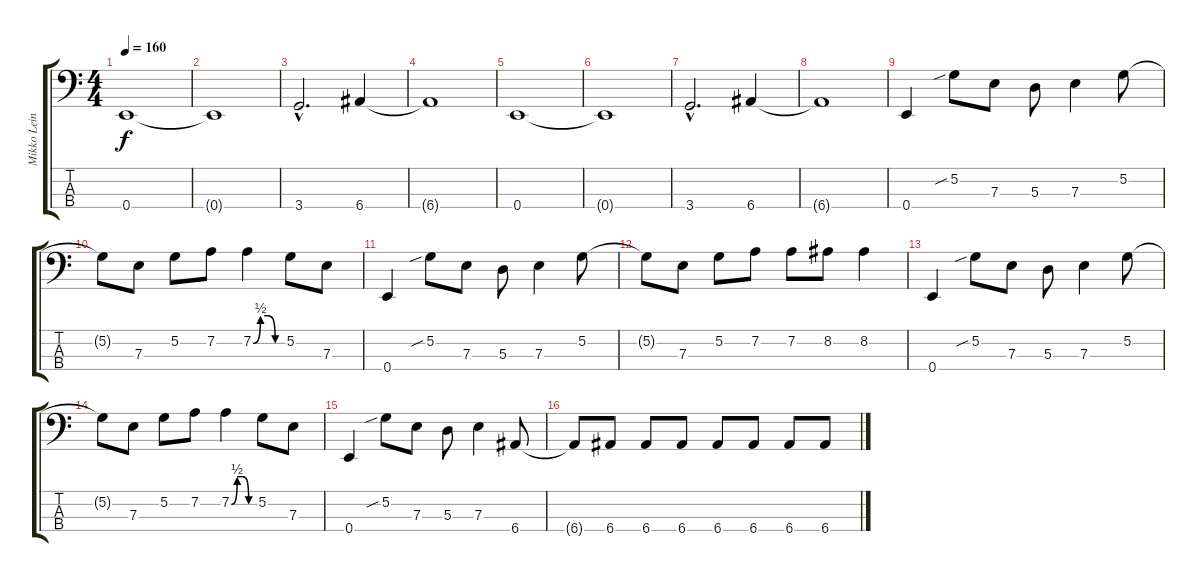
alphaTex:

\track ("Mikko Leinonen" "Mikko Lein") {instrument electricbasspick}
\staff {score tabs}
\tuning (G2 D2 A1 E1) {hide}
\ts (4 4)
\tempo 160
\clef f4
\ks c
0.4.1{dy f} |
0.4{t}.1 |
3.4{hac}.2{d} 6.4.4 |
6.4{t}.1 |
0.4.1 |
0.4{t}.1 |
3.4{hac}.2{d} 6.4.4 |
6.4{t}.1 |
0.4.4 5.2{sib}.8 7.3.8 5.3.8 7.3.4 5.2.8 |
5.2{t}.8 7.3.8 5.2.8 7.2.8 7.2{be (custom 0 0 15 2 30 2 45 0 60 0)}.4 5.2.8 7.3.8 |
0.4.4 5.2{sib}.8 7.3.8 5.3.8 7.3.4 5.2.8 |
5.2{t}.8 7.3.8 5.2.8 7.2.8 7.2.8 8.2.8 8.2.4 |
0.4.4 5.2{sib}.8 7.3.8 5.3.8 7.3.4 5.2.8 |
5.2{t}.8 7.3.8 5.2.8 7.2.8 7.2{be (custom 0 0 15 2 30 2 45 0 60 0)}.4 5.2.8 7.3.8 |
0.4.4 5.2{sib}.8 7.3.8 5.3.8 7.3.4 6.4.8 |
6.4{t}.8 6.4.8 6.4.8 6.4.8 6.4.8 6.4.8 6.4.8 6.4.8
